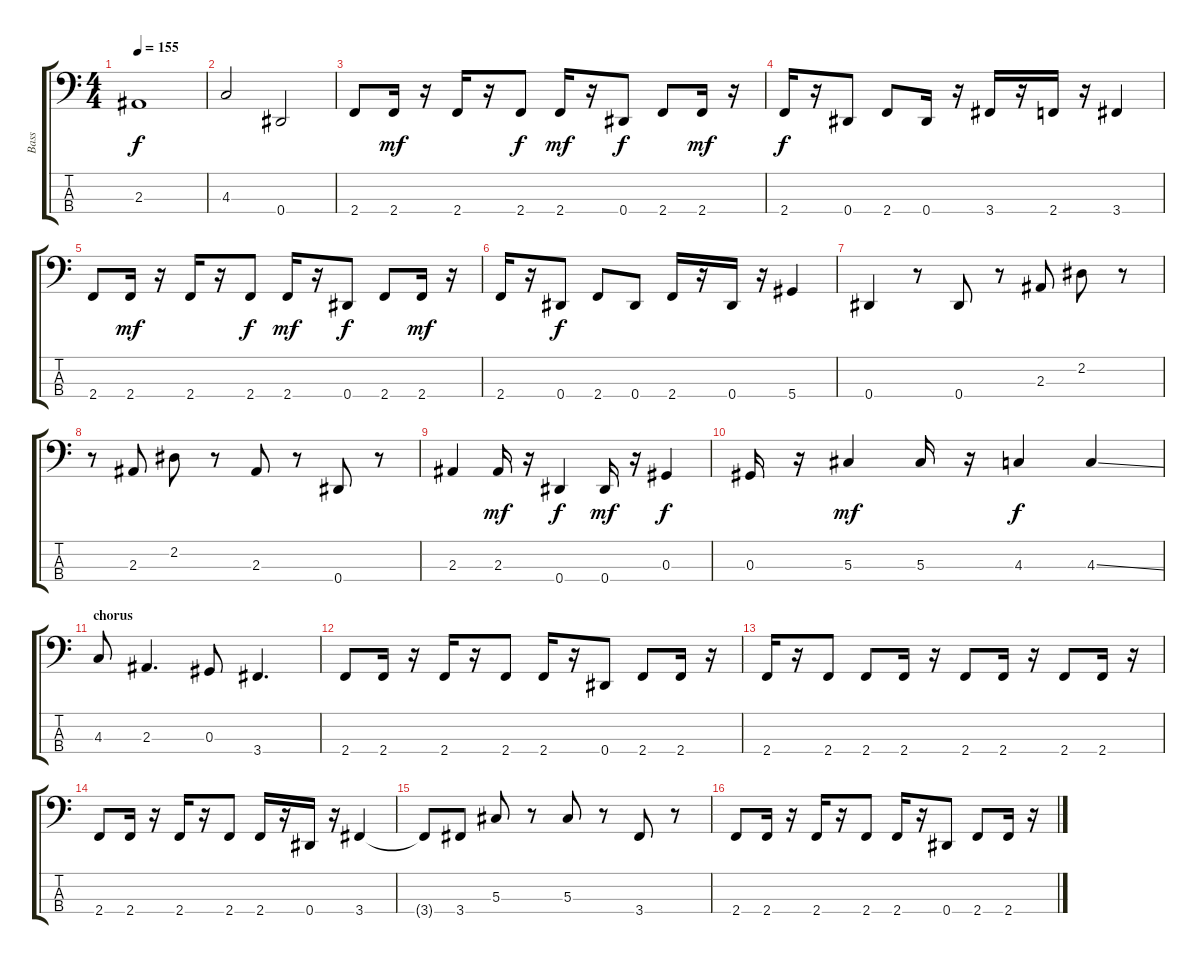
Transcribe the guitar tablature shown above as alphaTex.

\track ("Bass" "Bass") {instrument electricbassfinger}
\staff {score tabs}
\tuning (Gb2 Db2 Ab1 Eb1) {hide}
\ts (4 4)
\tempo 155
\clef f4
\ks c
2.3.1{dy f} |
4.3.2 0.4.2 |
\section ("" "")
2.4.8 2.4.16{dy mf} r.16 2.4.16 r.16 2.4.8{dy f} 2.4.16{dy mf} r.16 0.4.8{dy f} 2.4.8 2.4.16{dy mf} r.16 |
2.4.16{dy f} r.16 0.4.8 2.4.8 0.4.16 r.16 3.4.16 r.16 2.4.16 r.16 3.4.4 |
2.4.8 2.4.16{dy mf} r.16 2.4.16 r.16 2.4.8{dy f} 2.4.16{dy mf} r.16 0.4.8{dy f} 2.4.8 2.4.16{dy mf} r.16 |
2.4.16 r.16 0.4.8{dy f} 2.4.8 0.4.8 2.4.16 r.16 0.4.16 r.16 5.4.4 |
0.4.4 r.8 0.4.8 r.8 2.3.8 2.2.8 r.8 |
r.8 2.3.8 2.2.8 r.8 2.3.8 r.8 0.4.8 r.8 |
2.3.4 2.3.16{dy mf} r.16 0.4.4{dy f} 0.4.16{dy mf} r.16 0.3.4{dy f} |
0.3.16 r.16 5.3.4{dy mf} 5.3.16 r.16 4.3.4{dy f} 4.3{ss}.4 |
\section ("" "chorus")
4.3.8 2.3.4{d} 0.3.8 3.4.4{d} |
2.4.8 2.4.16 r.16 2.4.16 r.16 2.4.8 2.4.16 r.16 0.4.8 2.4.8 2.4.16 r.16 |
2.4.16 r.16 2.4.8 2.4.8 2.4.16 r.16 2.4.8 2.4.16 r.16 2.4.8 2.4.16 r.16 |
2.4.8 2.4.16 r.16 2.4.16 r.16 2.4.8 2.4.16 r.16 0.4.16 r.16 3.4.4 |
3.4{t}.8 3.4.8 5.3.8 r.8 5.3.8 r.8 3.4.8 r.8 |
2.4.8 2.4.16 r.16 2.4.16 r.16 2.4.8 2.4.16 r.16 0.4.8 2.4.8 2.4.16 r.16
